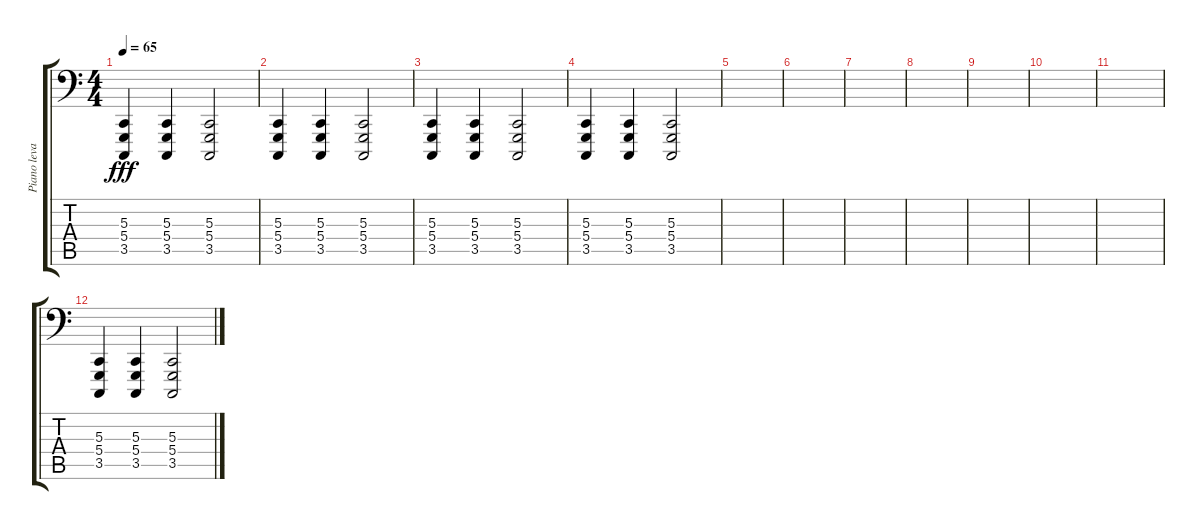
\track ("Piano leva" "Piano leva") {instrument electricgrandpiano}
\staff {score tabs}
\tuning (E2 B1 G1 D1 A0 E0) {hide}
\ts (4 4)
\tempo 65
\clef f4
\ks c
(5.3 5.4 3.5).4{dy fff instrument electricgrandpiano} (5.3 5.4 3.5).4 (5.3 5.4 3.5).2 |
(5.3 5.4 3.5).4 (5.3 5.4 3.5).4 (5.3 5.4 3.5).2 |
(5.3 5.4 3.5).4 (5.3 5.4 3.5).4 (5.3 5.4 3.5).2 |
(5.3 5.4 3.5).4 (5.3 5.4 3.5).4 (5.3 5.4 3.5).2 |
|
|
|
|
|
|
|
(5.3 5.4 3.5).4 (5.3 5.4 3.5).4 (5.3 5.4 3.5).2
